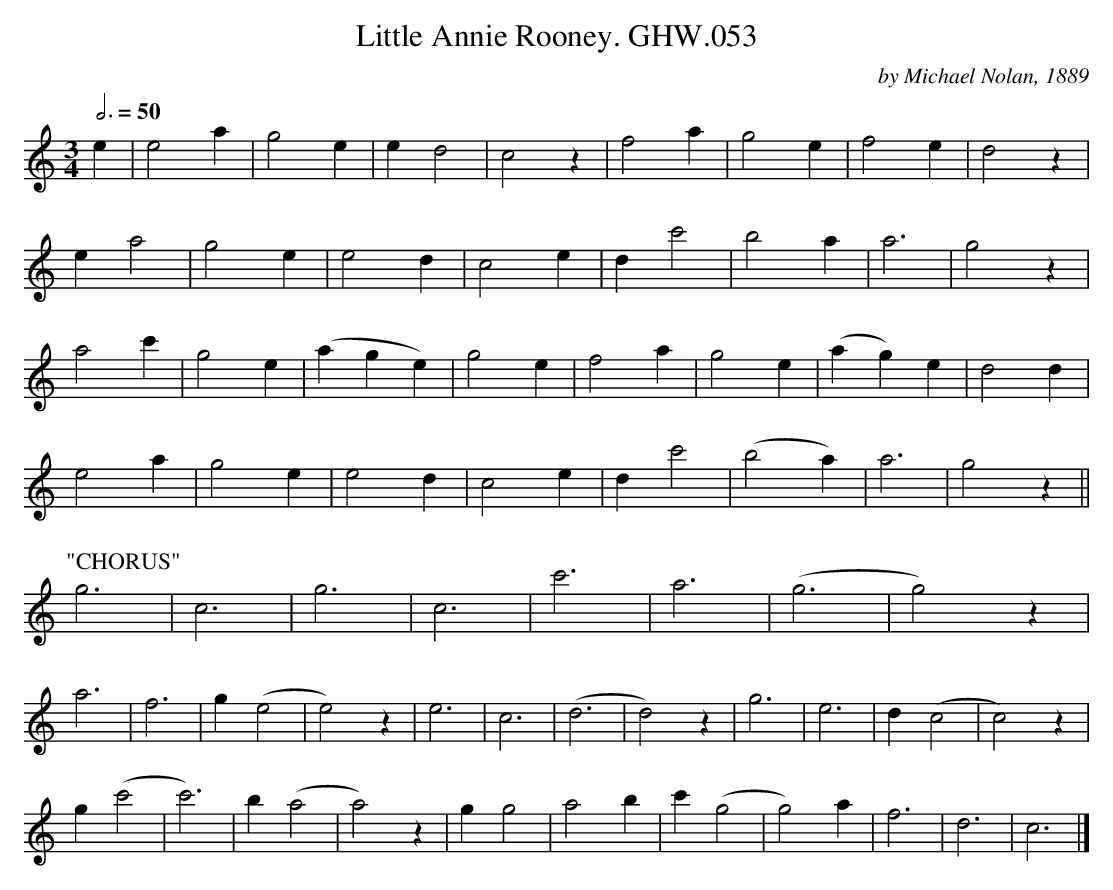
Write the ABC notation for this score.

X:1
T:Little Annie Rooney. GHW.053
M:3/4
L:1/4
Q:3/4=50
C:by Michael Nolan, 1889
K:C
e|e2a|g2e|ed2|c2z|f2a|g2e|f2e|d2z|
ea2|g2e|e2d|c2e|dc'2|b2a|a3|g2z|
a2c'|g2e|(age)|g2e|f2a|g2e|(ag)e|d2d|
e2a|g2e|e2d|c2e|dc'2|(b2a)|a3|g2z||
P:"CHORUS"
g3|c3|g3|c3|c'3|a3|(g3|g2)z|
a3|f3|g(e2|e2)z|e3|c3|(d3|d2)z|g3|e3|d(c2|c2)z|
g(c'2|c'3)|b(a2|a2)z|gg2|a2b|c'(g2|g2)a|f3|d3|c3|]
